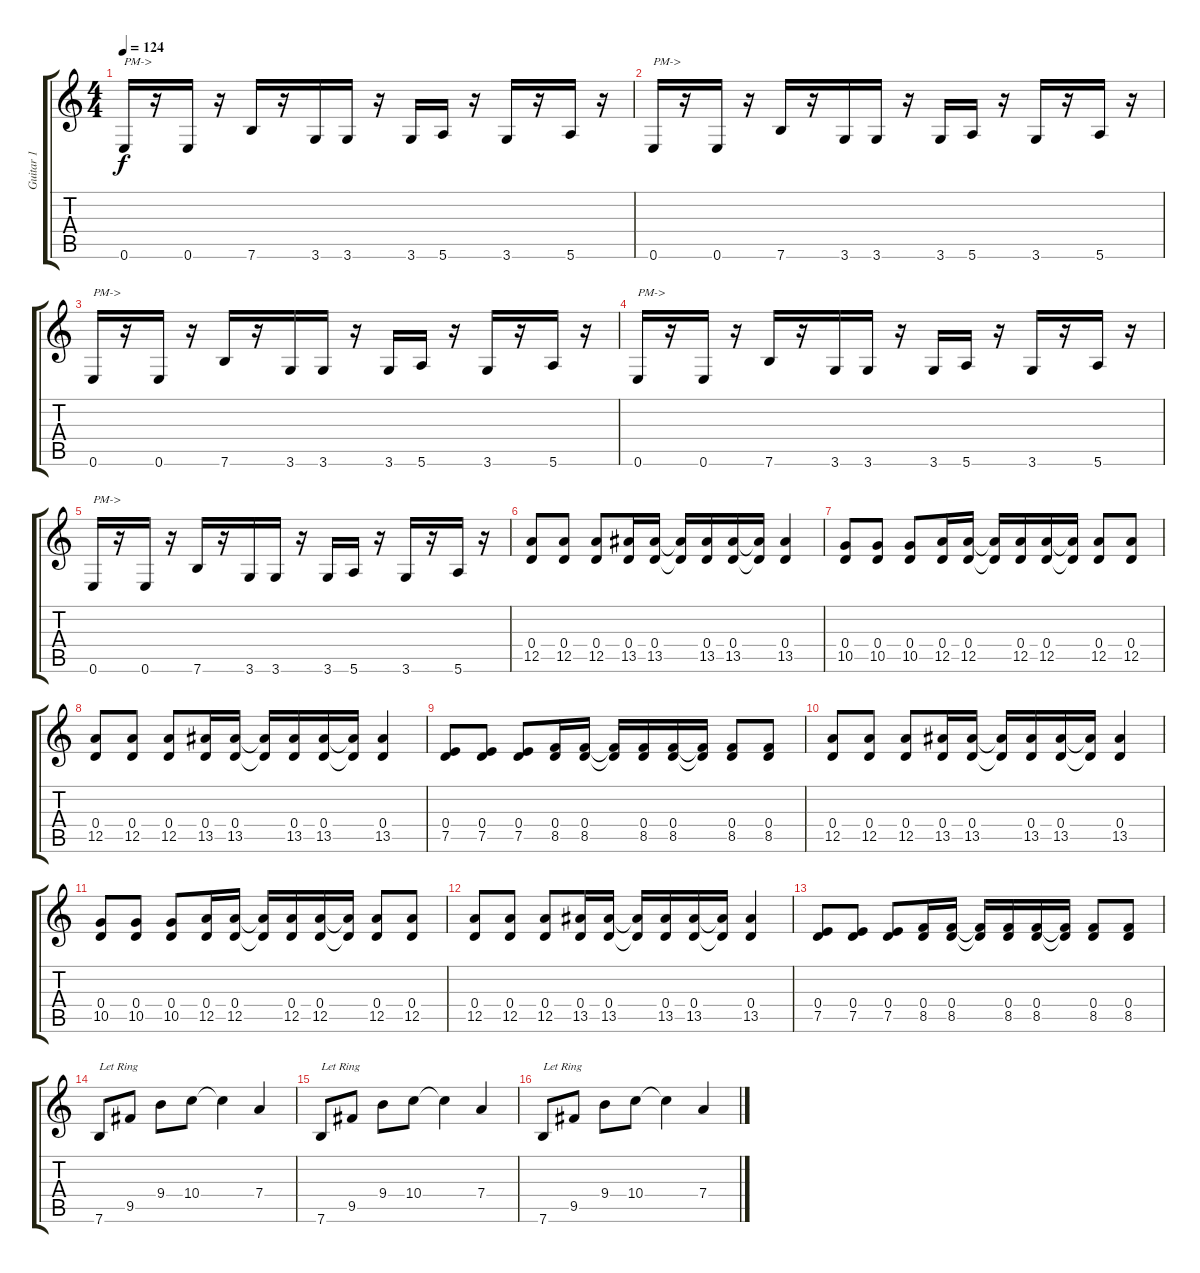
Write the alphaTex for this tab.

\track ("Guitar 1" "Guitar 1") {instrument distortionguitar}
\staff {score tabs}
\tuning (E4 B3 G3 D3 A2 E2) {hide}
\ts (4 4)
\tempo 124
\clef g2
\ks c
0.6.16{txt "PM->" dy f} r.16 0.6.16 r.16 7.6.16 r.16 3.6.16 3.6.16 r.16 3.6.16 5.6.16 r.16 3.6.16 r.16 5.6.16 r.16 |
0.6.16{txt "PM->"} r.16 0.6.16 r.16 7.6.16 r.16 3.6.16 3.6.16 r.16 3.6.16 5.6.16 r.16 3.6.16 r.16 5.6.16 r.16 |
0.6.16{txt "PM->"} r.16 0.6.16 r.16 7.6.16 r.16 3.6.16 3.6.16 r.16 3.6.16 5.6.16 r.16 3.6.16 r.16 5.6.16 r.16 |
0.6.16{txt "PM->"} r.16 0.6.16 r.16 7.6.16 r.16 3.6.16 3.6.16 r.16 3.6.16 5.6.16 r.16 3.6.16 r.16 5.6.16 r.16 |
0.6.16{txt "PM->"} r.16 0.6.16 r.16 7.6.16 r.16 3.6.16 3.6.16 r.16 3.6.16 5.6.16 r.16 3.6.16 r.16 5.6.16 r.16 |
(0.4 12.5).8 (0.4 12.5).8 (0.4 12.5).8 (0.4 13.5).16 (0.4 13.5).16 (0.4{t} 13.5{t}).16 (0.4 13.5).16 (0.4 13.5).16 (0.4{t} 13.5{t}).16 (0.4 13.5).4 |
(0.4 10.5).8 (0.4 10.5).8 (0.4 10.5).8 (0.4 12.5).16 (0.4 12.5).16 (0.4{t} 12.5{t}).16 (0.4 12.5).16 (0.4 12.5).16 (0.4{t} 12.5{t}).16 (0.4 12.5).8 (0.4 12.5).8 |
(0.4 12.5).8 (0.4 12.5).8 (0.4 12.5).8 (0.4 13.5).16 (0.4 13.5).16 (0.4{t} 13.5{t}).16 (0.4 13.5).16 (0.4 13.5).16 (0.4{t} 13.5{t}).16 (0.4 13.5).4 |
(0.4 7.5).8 (0.4 7.5).8 (0.4 7.5).8 (0.4 8.5).16 (0.4 8.5).16 (0.4{t} 8.5{t}).16 (0.4 8.5).16 (0.4 8.5).16 (0.4{t} 8.5{t}).16 (0.4 8.5).8 (0.4 8.5).8 |
(0.4 12.5).8 (0.4 12.5).8 (0.4 12.5).8 (0.4 13.5).16 (0.4 13.5).16 (0.4{t} 13.5{t}).16 (0.4 13.5).16 (0.4 13.5).16 (0.4{t} 13.5{t}).16 (0.4 13.5).4 |
(0.4 10.5).8 (0.4 10.5).8 (0.4 10.5).8 (0.4 12.5).16 (0.4 12.5).16 (0.4{t} 12.5{t}).16 (0.4 12.5).16 (0.4 12.5).16 (0.4{t} 12.5{t}).16 (0.4 12.5).8 (0.4 12.5).8 |
(0.4 12.5).8 (0.4 12.5).8 (0.4 12.5).8 (0.4 13.5).16 (0.4 13.5).16 (0.4{t} 13.5{t}).16 (0.4 13.5).16 (0.4 13.5).16 (0.4{t} 13.5{t}).16 (0.4 13.5).4 |
(0.4 7.5).8 (0.4 7.5).8 (0.4 7.5).8 (0.4 8.5).16 (0.4 8.5).16 (0.4{t} 8.5{t}).16 (0.4 8.5).16 (0.4 8.5).16 (0.4{t} 8.5{t}).16 (0.4 8.5).8 (0.4 8.5).8 |
7.6.8{txt "Let Ring"} 9.5.8 9.4.8 10.4.8 10.4{t}.4 7.4.4 |
7.6.8{txt "Let Ring"} 9.5.8 9.4.8 10.4.8 10.4{t}.4 7.4.4 |
7.6.8{txt "Let Ring"} 9.5.8 9.4.8 10.4.8 10.4{t}.4 7.4.4
